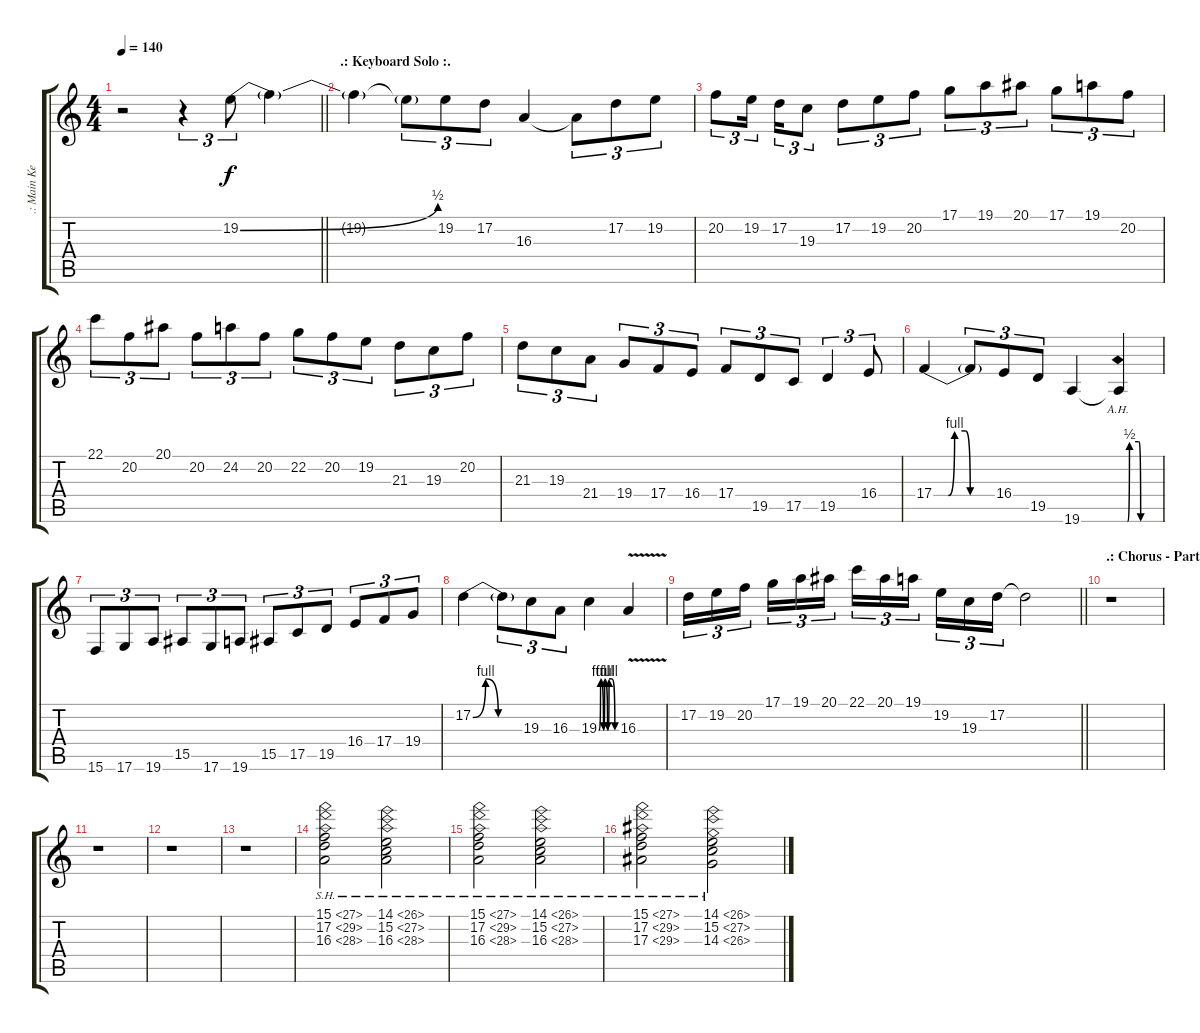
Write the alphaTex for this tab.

\track (".: Main Keyboard :." ".: Main Ke") {instrument orchestralharp}
\staff {score tabs}
\tuning (D4 A3 F3 C3 G2 D2) {hide}
\ts (4 4)
\tempo 140
\clef g2
\barLineRight lightlight
\ks c
r.2{dy f volume 14 balance 11 instrument lead2sawtooth} r.4{tu (3 2)} 19.2{be (bend 0 0 60 2)}.8{tu (3 2)} 19.2{t}.4 |
\section ("" ".: Keyboard Solo :.")
19.2{t}.4 19.2{t}.8{tu (3 2)} 19.2.8{tu (3 2)} 17.2.8{tu (3 2)} 16.3.4 16.3{t}.8{tu (3 2)} 17.2.8{tu (3 2)} 19.2.8{tu (3 2)} |
20.2.8{tu (3 2)} 19.2.16{tu (3 2) beam splitsecondary} 17.2.16{tu (3 2)} 19.3.8{tu (3 2)} 17.2.8{tu (3 2)} 19.2.8{tu (3 2)} 20.2.8{tu (3 2)} 17.1.8{tu (3 2)} 19.1.8{tu (3 2)} 20.1.8{tu (3 2)} 17.1.8{tu (3 2)} 19.1.8{tu (3 2)} 20.2.8{tu (3 2)} |
22.1.8{tu (3 2)} 20.2.8{tu (3 2)} 20.1.8{tu (3 2)} 20.2.8{tu (3 2)} 24.2.8{tu (3 2)} 20.2.8{tu (3 2)} 22.2.8{tu (3 2)} 20.2.8{tu (3 2)} 19.2.8{tu (3 2)} 21.3.8{tu (3 2)} 19.3.8{tu (3 2)} 20.2.8{tu (3 2)} |
21.3.8{tu (3 2)} 19.3.8{tu (3 2)} 21.4.8{tu (3 2)} 19.4.8{tu (3 2)} 17.4.8{tu (3 2)} 16.4.8{tu (3 2)} 17.4.8{tu (3 2)} 19.5.8{tu (3 2)} 17.5.8{tu (3 2)} 19.5.4{tu (3 2)} 16.4.8{tu (3 2)} |
17.4{be (custom 0 0 14 0 20 4 30 4 35 0 60 0)}.4 17.4{t}.8{tu (3 2)} 16.4.8{tu (3 2)} 19.5.8{tu (3 2)} 19.6.4 19.6{be (custom 0 0 12 0 15 2 29 2 32 0 60 0) ah 12 t}.4 |
15.6.8{tu (3 2) balance 16} 17.6.8{tu (3 2)} 19.6.8{tu (3 2)} 15.5.8{tu (3 2)} 17.6.8{tu (3 2)} 19.6.8{tu (3 2)} 15.5.8{tu (3 2)} 17.5.8{tu (3 2)} 19.5.8{tu (3 2)} 16.4.8{tu (3 2)} 17.4.8{tu (3 2)} 19.4.8{tu (3 2)} |
17.2{be (custom 0 0 15 4 30 0 60 0)}.4 17.2{t}.8{tu (3 2)} 19.3.8{tu (3 2)} 16.3.8{tu (3 2)} 19.3{be (custom 0 0 6 4 16 0 20 4 30 0 35 4 45 4 55 0 60 0)}.4 16.3{v}.4 |
\barLineRight lightlight
17.2.16{tu (3 2)} 19.2.16{tu (3 2)} 20.2.16{tu (3 2) beam splitsecondary} 17.1.16{tu (3 2)} 19.1.16{tu (3 2)} 20.1.16{tu (3 2)} 22.1.16{tu (3 2)} 20.1.16{tu (3 2)} 19.1.16{tu (3 2) beam splitsecondary} 19.2.16{tu (3 2)} 19.3.16{tu (3 2)} 17.2.16{tu (3 2)} 17.2{t}.2 |
\section ("" ".: Chorus - Part I :.")
r.1 |
r.1 |
r.1 |
r.1 |
(15.1{sh 12} 17.2{sh 12} 16.3{sh 12}).2{volume 12 balance 8 instrument stringensemble1} (14.1{sh 12} 15.2{sh 12} 16.3{sh 12}).2 |
(15.1{sh 12} 17.2{sh 12} 16.3{sh 12}).2 (14.1{sh 12} 15.2{sh 12} 16.3{sh 12}).2 |
(15.1{sh 12} 17.2{sh 12} 17.3{sh 12}).2 (14.1{sh 12} 15.2{sh 12} 14.3{sh 12}).2
